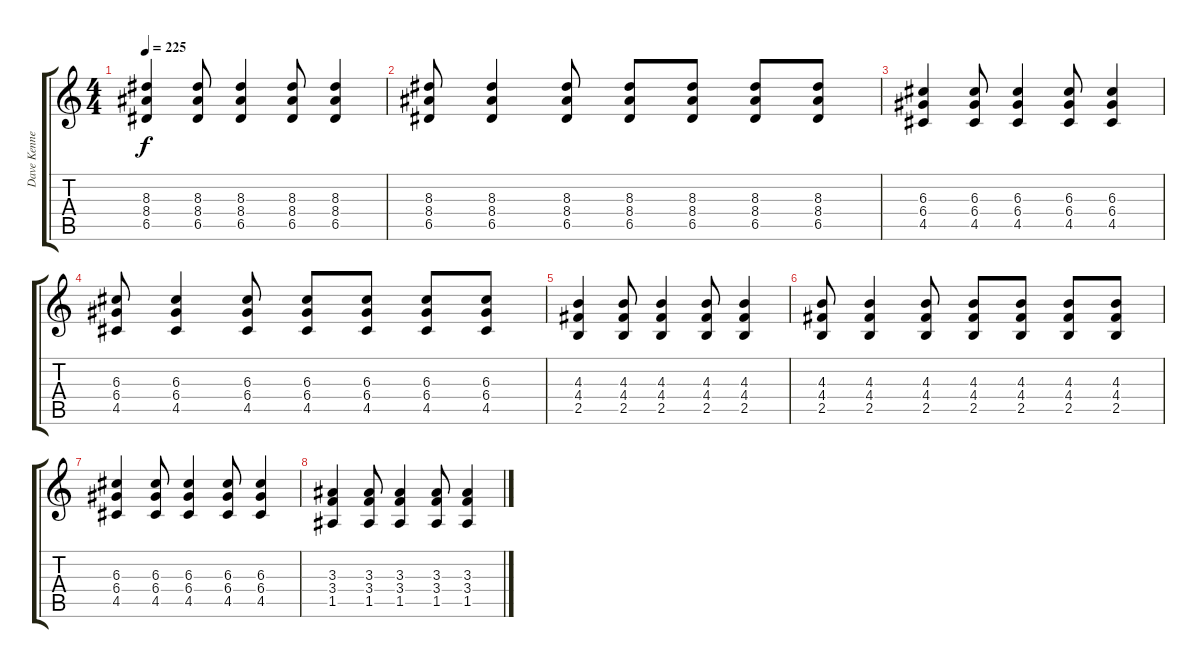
\track ("Dave Kennedy (Guitar)" "Dave Kenne") {instrument acousticguitarsteel}
\staff {score tabs}
\tuning (E4 B3 G3 D3 A2 E2) {hide}
\ts (4 4)
\tempo 225
\clef g2
\ks c
(8.3 8.4 6.5).4{dy f} (8.3 8.4 6.5).8 (8.3 8.4 6.5).4 (8.3 8.4 6.5).8 (8.3 8.4 6.5).4 |
(8.3 8.4 6.5).8 (8.3 8.4 6.5).4 (8.3 8.4 6.5).8 (8.3 8.4 6.5).8 (8.3 8.4 6.5).8 (8.3 8.4 6.5).8 (8.3 8.4 6.5).8 |
(6.3 6.4 4.5).4 (6.3 6.4 4.5).8 (6.3 6.4 4.5).4 (6.3 6.4 4.5).8 (6.3 6.4 4.5).4 |
(6.3 6.4 4.5).8 (6.3 6.4 4.5).4 (6.3 6.4 4.5).8 (6.3 6.4 4.5).8 (6.3 6.4 4.5).8 (6.3 6.4 4.5).8 (6.3 6.4 4.5).8 |
(4.3 4.4 2.5).4 (4.3 4.4 2.5).8 (4.3 4.4 2.5).4 (4.3 4.4 2.5).8 (4.3 4.4 2.5).4 |
(4.3 4.4 2.5).8 (4.3 4.4 2.5).4 (4.3 4.4 2.5).8 (4.3 4.4 2.5).8 (4.3 4.4 2.5).8 (4.3 4.4 2.5).8 (4.3 4.4 2.5).8 |
(6.3 6.4 4.5).4 (6.3 6.4 4.5).8 (6.3 6.4 4.5).4 (6.3 6.4 4.5).8 (6.3 6.4 4.5).4 |
(3.3 3.4 1.5).4 (3.3 3.4 1.5).8 (3.3 3.4 1.5).4 (3.3 3.4 1.5).8 (3.3 3.4 1.5).4
